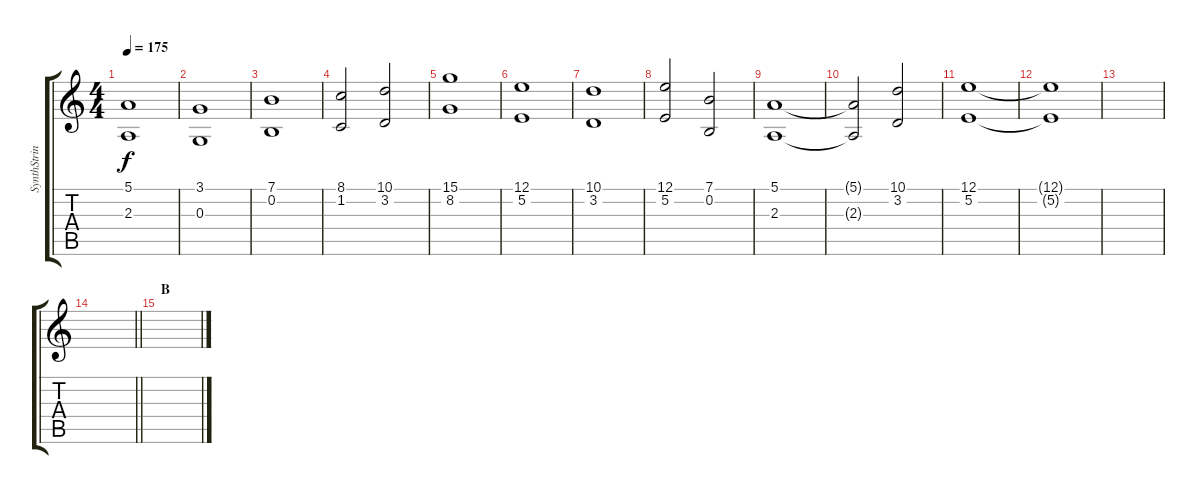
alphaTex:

\track ("SynthString" "SynthStrin") {instrument tremolostrings}
\staff {score tabs}
\tuning (E4 B3 G3 D3 A2 E2) {hide}
\ts (4 4)
\tempo 175
\clef g2
\ks c
(5.1 2.3).1{dy f} |
(3.1 0.3).1 |
(7.1 0.2).1 |
(8.1 1.2).2 (10.1 3.2).2 |
(15.1 8.2).1 |
(12.1 5.2).1 |
(10.1 3.2).1 |
(12.1 5.2).2 (7.1 0.2).2 |
(5.1 2.3).1 |
(5.1{t} 2.3{t}).2 (10.1 3.2).2 |
(12.1 5.2).1 |
(12.1{t} 5.2{t}).1 |
|
\barLineRight lightlight
|
\section ("" "B")
